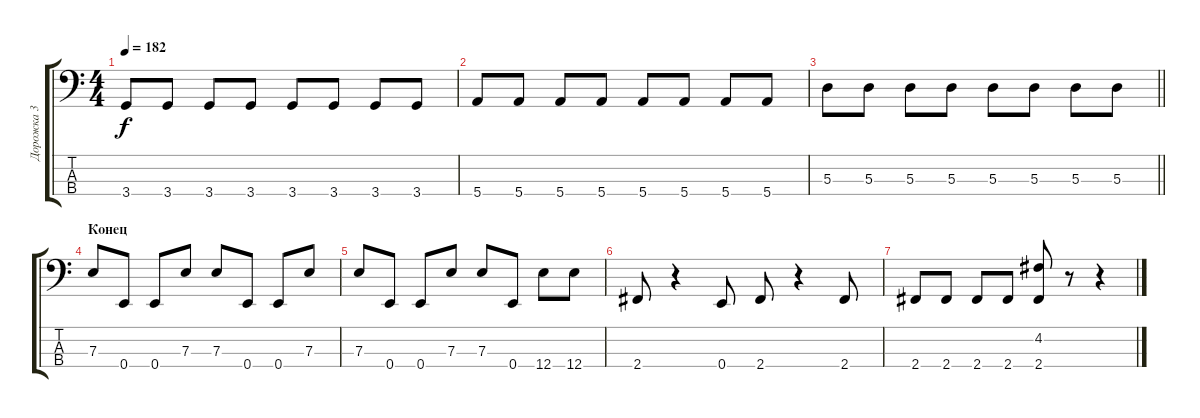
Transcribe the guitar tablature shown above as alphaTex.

\track ("Дорожка 3" "Дорожка 3") {instrument electricbasspick}
\staff {score tabs}
\tuning (G2 D2 A1 E1) {hide}
\ts (4 4)
\tempo 182
\clef f4
\ks c
3.4.8{dy f} 3.4.8 3.4.8 3.4.8 3.4.8 3.4.8 3.4.8 3.4.8 |
5.4.8 5.4.8 5.4.8 5.4.8 5.4.8 5.4.8 5.4.8 5.4.8 |
\barLineRight lightlight
5.3.8 5.3.8 5.3.8 5.3.8 5.3.8 5.3.8 5.3.8 5.3.8 |
\section ("" "Конец")
7.3.8 0.4.8 0.4.8 7.3.8 7.3.8 0.4.8 0.4.8 7.3.8 |
7.3.8 0.4.8 0.4.8 7.3.8 7.3.8 0.4.8 12.4.8 12.4.8 |
2.4.8 r.4 0.4.8 2.4.8 r.4 2.4.8 |
2.4.8 2.4.8 2.4.8 2.4.8 (4.2 2.4).8 r.8 r.4
